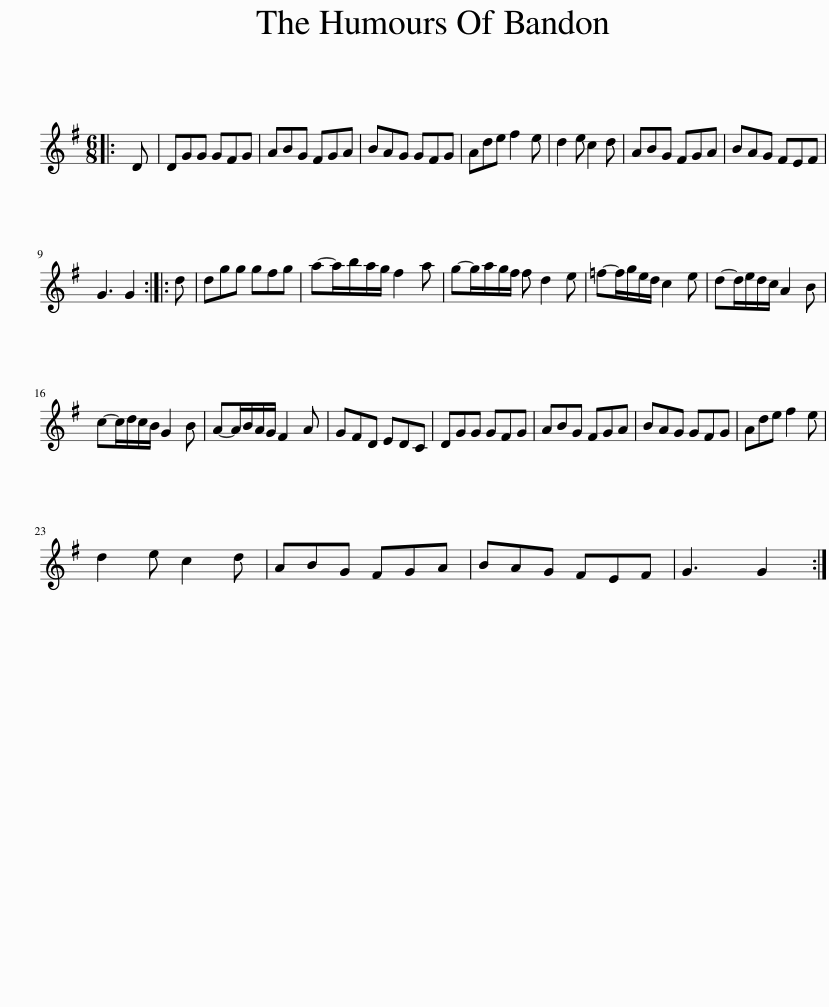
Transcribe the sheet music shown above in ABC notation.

X:1
L:1/8
M:6/8
I:linebreak $
K:G
V:1 treble
V:1
|: D | DGG GFG | ABG FGA | BAG GFG | Ade f2 e | %5
 d2 e c2 d | ABG FGA | BAG FEF |$ G3 G2 :: d | %10
 dgg gfg | a-a/b/a/g/ f2 a | g-g/a/g/f/ f d2 e | =f-f/g/e/d/ c2 e | d-d/e/d/c/ A2 B |$ %15
 c-c/d/c/B/ G2 B | A-A/B/A/G/ F2 A | GFD EDC | DGG GFG | ABG FGA | %20
 BAG GFG | Ade f2 e |$ d2 e c2 d | ABG FGA | BAG FEF | %25
 G3 G2 :| %26
